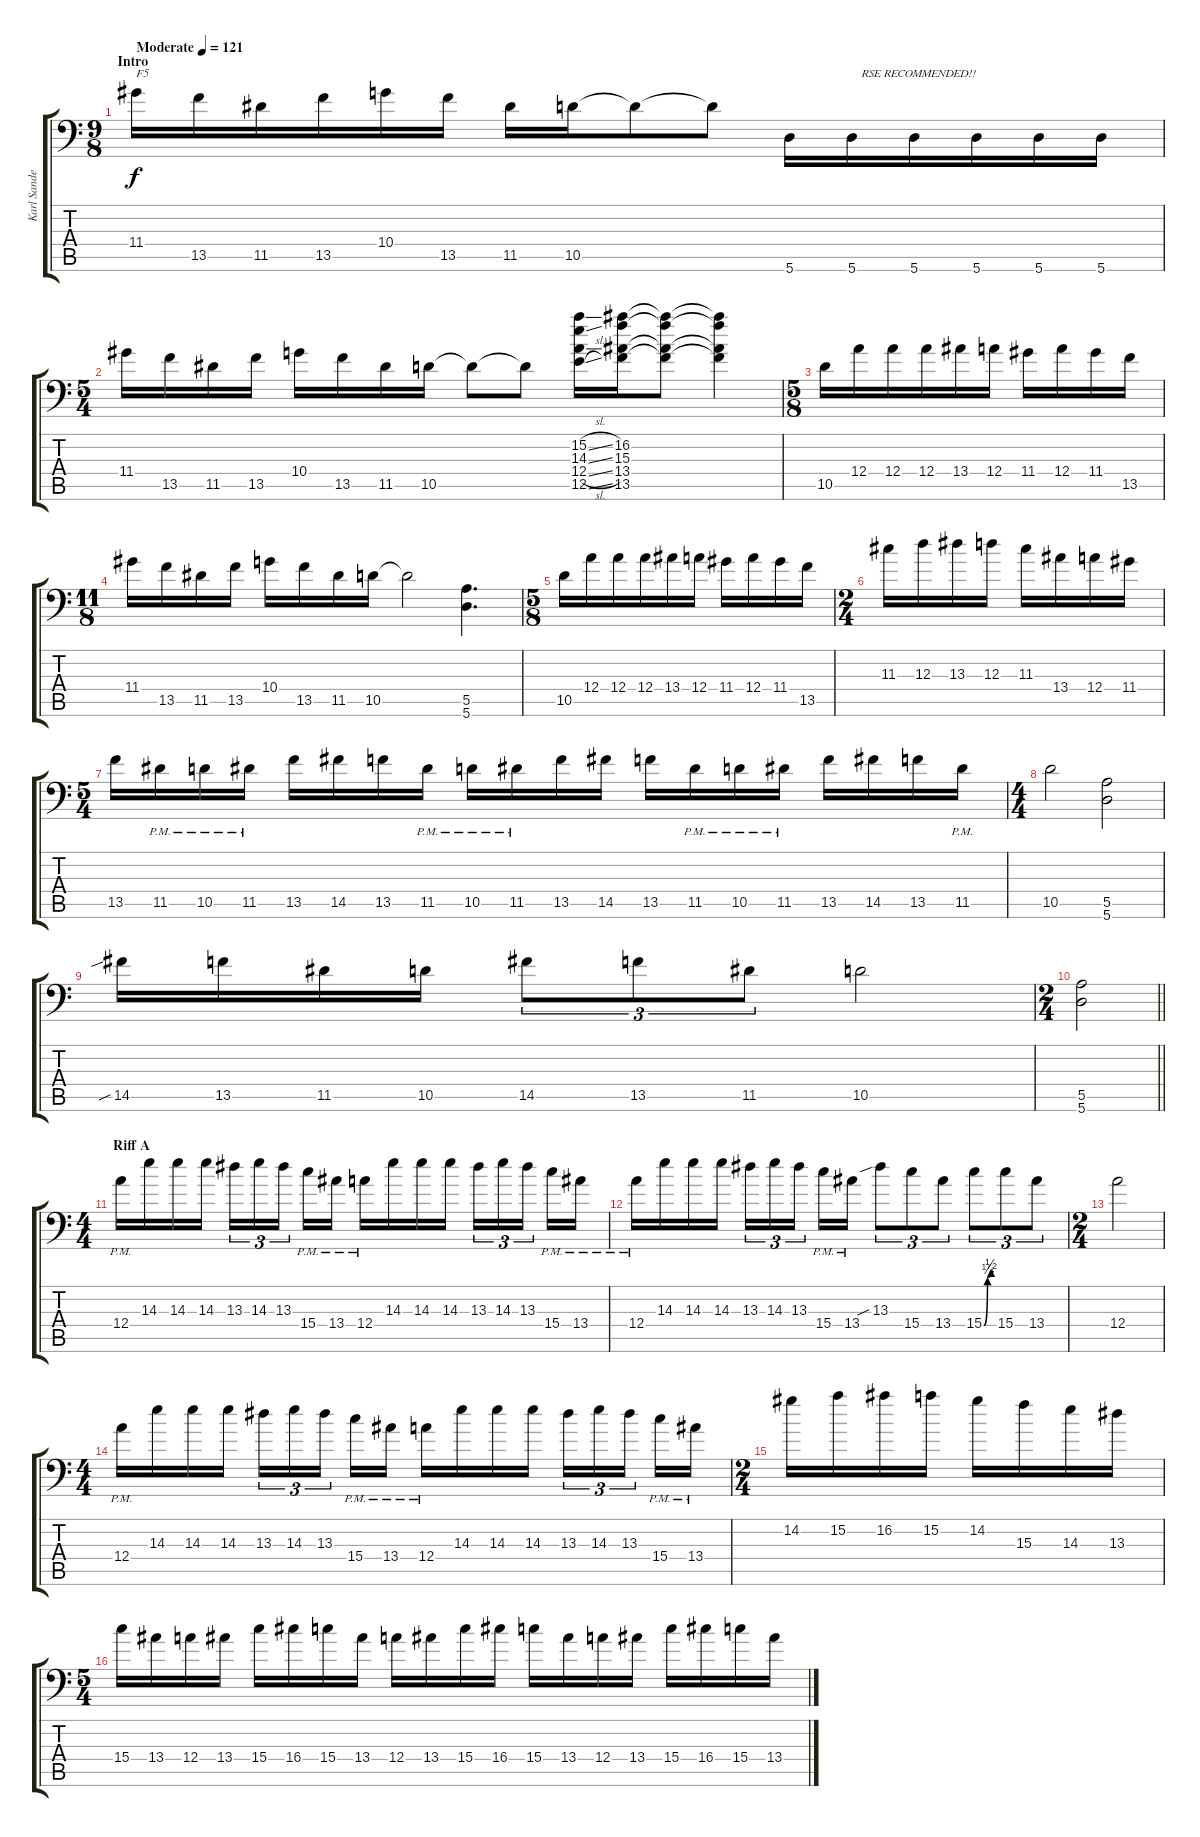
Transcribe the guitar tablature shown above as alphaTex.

\track ("Karl Sanders " "Karl Sande") {instrument overdrivenguitar}
\staff {score tabs}
\tuning (B3 Gb3 D3 A2 E2 A1) {hide}
\ts (9 8)
\section ("" "Intro")
\tempo (121 "Moderate")
\clef f4
\ks c
11.4.16{txt "F5" dy f instrument overdrivenguitar} 13.5.16 11.5.16 13.5.16 10.4.16 13.5.16 11.5.16 10.5.16 10.5{t}.8 10.5{t}.8 5.6.16{txt "                        RSE RECOMMENDED!!"} 5.6.16 5.6.16 5.6.16 5.6.16 5.6.16 |
\ts (5 4)
11.4.16 13.5.16 11.5.16 13.5.16 10.4.16 13.5.16 11.5.16 10.5.16 10.5{t}.8 10.5{t}.8 (15.2{sl} 14.3{sl} 12.4{sl} 12.5{sl}).16 (16.2 15.3 13.4 13.5).16 (16.2{t} 15.3{t} 13.4{t} 13.5{t}).8 (16.2{t} 15.3{t} 13.4{t} 13.5{t}).4 |
\ts (5 8)
10.5.16 12.4.16 12.4.16 12.4.16 13.4.16 12.4.16 11.4.16 12.4.16 11.4.16 13.5.16 |
\ts (11 8)
11.4.16 13.5.16 11.5.16 13.5.16 10.4.16 13.5.16 11.5.16 10.5.16 10.5{t}.2 (5.5 5.6).4{d} |
\ts (5 8)
10.5.16 12.4.16 12.4.16 12.4.16 13.4.16 12.4.16 11.4.16 12.4.16 11.4.16 13.5.16 |
\ts (2 4)
11.3.16 12.3.16 13.3.16 12.3.16 11.3.16 13.4.16 12.4.16 11.4.16 |
\ts (5 4)
13.5.16 11.5{pm}.16 10.5{pm}.16 11.5{pm}.16 13.5.16 14.5.16 13.5.16 11.5{pm}.16 10.5{pm}.16 11.5{pm}.16 13.5.16 14.5.16 13.5.16 11.5{pm}.16 10.5{pm}.16 11.5{pm}.16 13.5.16 14.5.16 13.5.16 11.5{pm}.16 |
\ts (4 4)
10.5.2 (5.5 5.6).2 |
14.5{sib}.16 13.5.16 11.5.16 10.5.16 14.5.8{tu (3 2)} 13.5.8{tu (3 2)} 11.5.8{tu (3 2)} 10.5.2 |
\ts (2 4)
\barLineRight lightlight
(5.5 5.6).2 |
\ts (4 4)
\section ("" "Riff A")
12.4{pm}.16 14.3.16 14.3.16 14.3.16 13.3.16{tu (3 2)} 14.3.16{tu (3 2)} 13.3.16{tu (3 2) beam splitsecondary} 15.4{pm}.16 13.4{pm}.16 12.4{pm}.16 14.3.16 14.3.16 14.3.16 13.3.16{tu (3 2)} 14.3.16{tu (3 2)} 13.3.16{tu (3 2) beam splitsecondary} 15.4{pm}.16 13.4{pm}.16 |
12.4{pm}.16 14.3.16 14.3.16 14.3.16 13.3.16{tu (3 2)} 14.3.16{tu (3 2)} 13.3.16{tu (3 2) beam splitsecondary} 15.4{pm}.16 13.4{pm}.16 13.3{sib}.8{tu (3 2)} 15.4.8{tu (3 2)} 13.4.8{tu (3 2)} 15.4{be (custom 0 0 22 1 44 2 60 2)}.8{tu (3 2)} 15.4.8{tu (3 2)} 13.4.8{tu (3 2)} |
\ts (2 4)
12.4.2 |
\ts (4 4)
12.4{pm}.16 14.3.16 14.3.16 14.3.16 13.3.16{tu (3 2)} 14.3.16{tu (3 2)} 13.3.16{tu (3 2) beam splitsecondary} 15.4{pm}.16 13.4{pm}.16 12.4{pm}.16 14.3.16 14.3.16 14.3.16 13.3.16{tu (3 2)} 14.3.16{tu (3 2)} 13.3.16{tu (3 2) beam splitsecondary} 15.4{pm}.16 13.4{pm}.16 |
\ts (2 4)
14.2.16 15.2.16 16.2.16 15.2.16 14.2.16 15.3.16 14.3.16 13.3.16 |
\ts (5 4)
15.4.16 13.4.16 12.4.16 13.4.16 15.4.16 16.4.16 15.4.16 13.4.16 12.4.16 13.4.16 15.4.16 16.4.16 15.4.16 13.4.16 12.4.16 13.4.16 15.4.16 16.4.16 15.4.16 13.4.16
